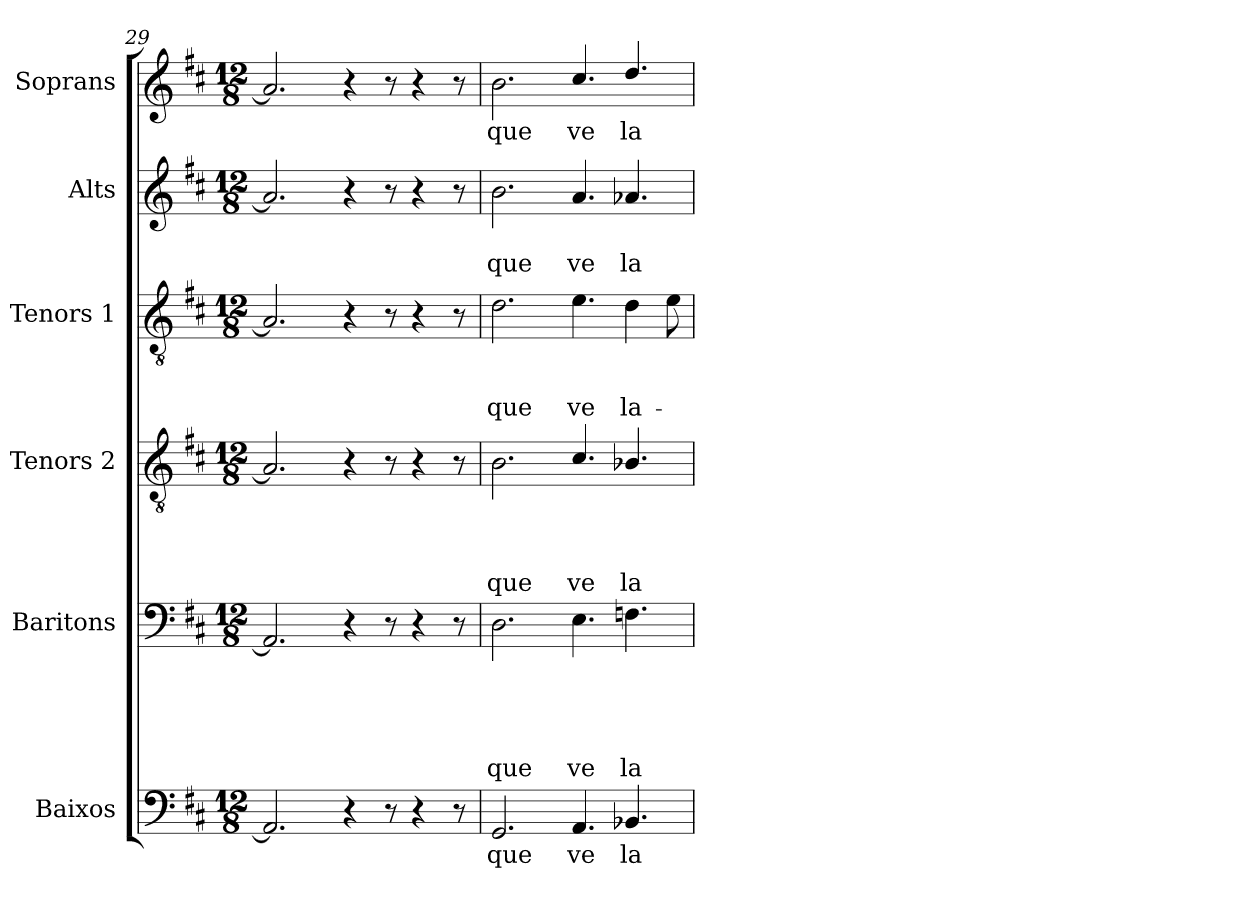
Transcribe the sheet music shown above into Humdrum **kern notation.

**kern	**text	**kern	**text	**text	**text	**text	**text	**kern	**text	**text	**text	**text	**kern	**text	**text	**text	**kern	**text	**text	**kern	**text
*part6	*part6	*part5	*part5	*part5	*part5	*part5	*part5	*part4	*part4	*part4	*part4	*part4	*part3	*part3	*part3	*part3	*part2	*part2	*part2	*part1	*part1
*staff6	*staff6	*staff5	*staff5	*staff5	*staff5	*staff5	*staff5	*staff4	*staff4	*staff4	*staff4	*staff4	*staff3	*staff3	*staff3	*staff3	*staff2	*staff2	*staff2	*staff1	*staff1
*I"Baixos	*	*I"Baritons	*	*	*	*	*	*I"Tenors 2	*	*	*	*	*I"Tenors 1	*	*	*	*I"Alts	*	*	*I"Soprans	*
*I'Bxos	*	*I'Barits	*	*	*	*	*	*I'Tens 2	*	*	*	*	*I'Tens 1	*	*	*	*I'Alts	*	*	*I'Soprs	*
*clefF4	*	*clefF4	*	*	*	*	*	*clefGv2	*	*	*	*	*clefGv2	*	*	*	*clefG2	*	*	*clefG2	*
*k[f#c#]	*	*k[f#c#]	*	*	*	*	*	*k[f#c#]	*	*	*	*	*k[f#c#]	*	*	*	*k[f#c#]	*	*	*k[f#c#]	*
*D:	*	*D:	*	*	*	*	*	*D:	*	*	*	*	*D:	*	*	*	*D:	*	*	*D:	*
*M12/8	*	*M12/8	*	*	*	*	*	*M12/8	*	*	*	*	*M12/8	*	*	*	*M12/8	*	*	*M12/8	*
=29	=29	=29	=29	=29	=29	=29	=29	=29	=29	=29	=29	=29	=29	=29	=29	=29	=29	=29	=29	=29	=29
2.AA/]	.	2.AA/]	.	.	.	.	.	2.A/]	.	.	.	.	2.A/]	.	.	.	2.a/]	.	.	2.a/]	.
4r	.	4r	.	.	.	.	.	4r	.	.	.	.	4r	.	.	.	4r	.	.	4r	.
8r	.	8r	.	.	.	.	.	8r	.	.	.	.	8r	.	.	.	8r	.	.	8r	.
4r	.	4r	.	.	.	.	.	4r	.	.	.	.	4r	.	.	.	4r	.	.	4r	.
8r	.	8r	.	.	.	.	.	8r	.	.	.	.	8r	.	.	.	8r	.	.	8r	.
=30	=30	=30	=30	=30	=30	=30	=30	=30	=30	=30	=30	=30	=30	=30	=30	=30	=30	=30	=30	=30	=30
2.GG/	que	2.D\	.	.	.	.	que	2.B\	.	.	.	que	2.d\	.	.	que	2.b\	.	que	2.b\	que
4.AA/	ve	4.E\	.	.	.	.	ve	4.c#/	.	.	.	ve	4.e\	.	.	ve	4.a/	.	ve	4.cc#/	ve
4.BB-X/	la	4.Fn\	.	.	.	.	la	4.B-X/	.	.	.	la	4d\	.	.	la-	4.a-X/	.	la	4.dd/	la
.	.	.	.	.	.	.	.	.	.	.	.	.	8e\	.	.	.	.	.	.	.	.
=	=	=	=	=	=	=	=	=	=	=	=	=	=	=	=	=	=	=	=	=	=
*-	*-	*-	*-	*-	*-	*-	*-	*-	*-	*-	*-	*-	*-	*-	*-	*-	*-	*-	*-	*-	*-
